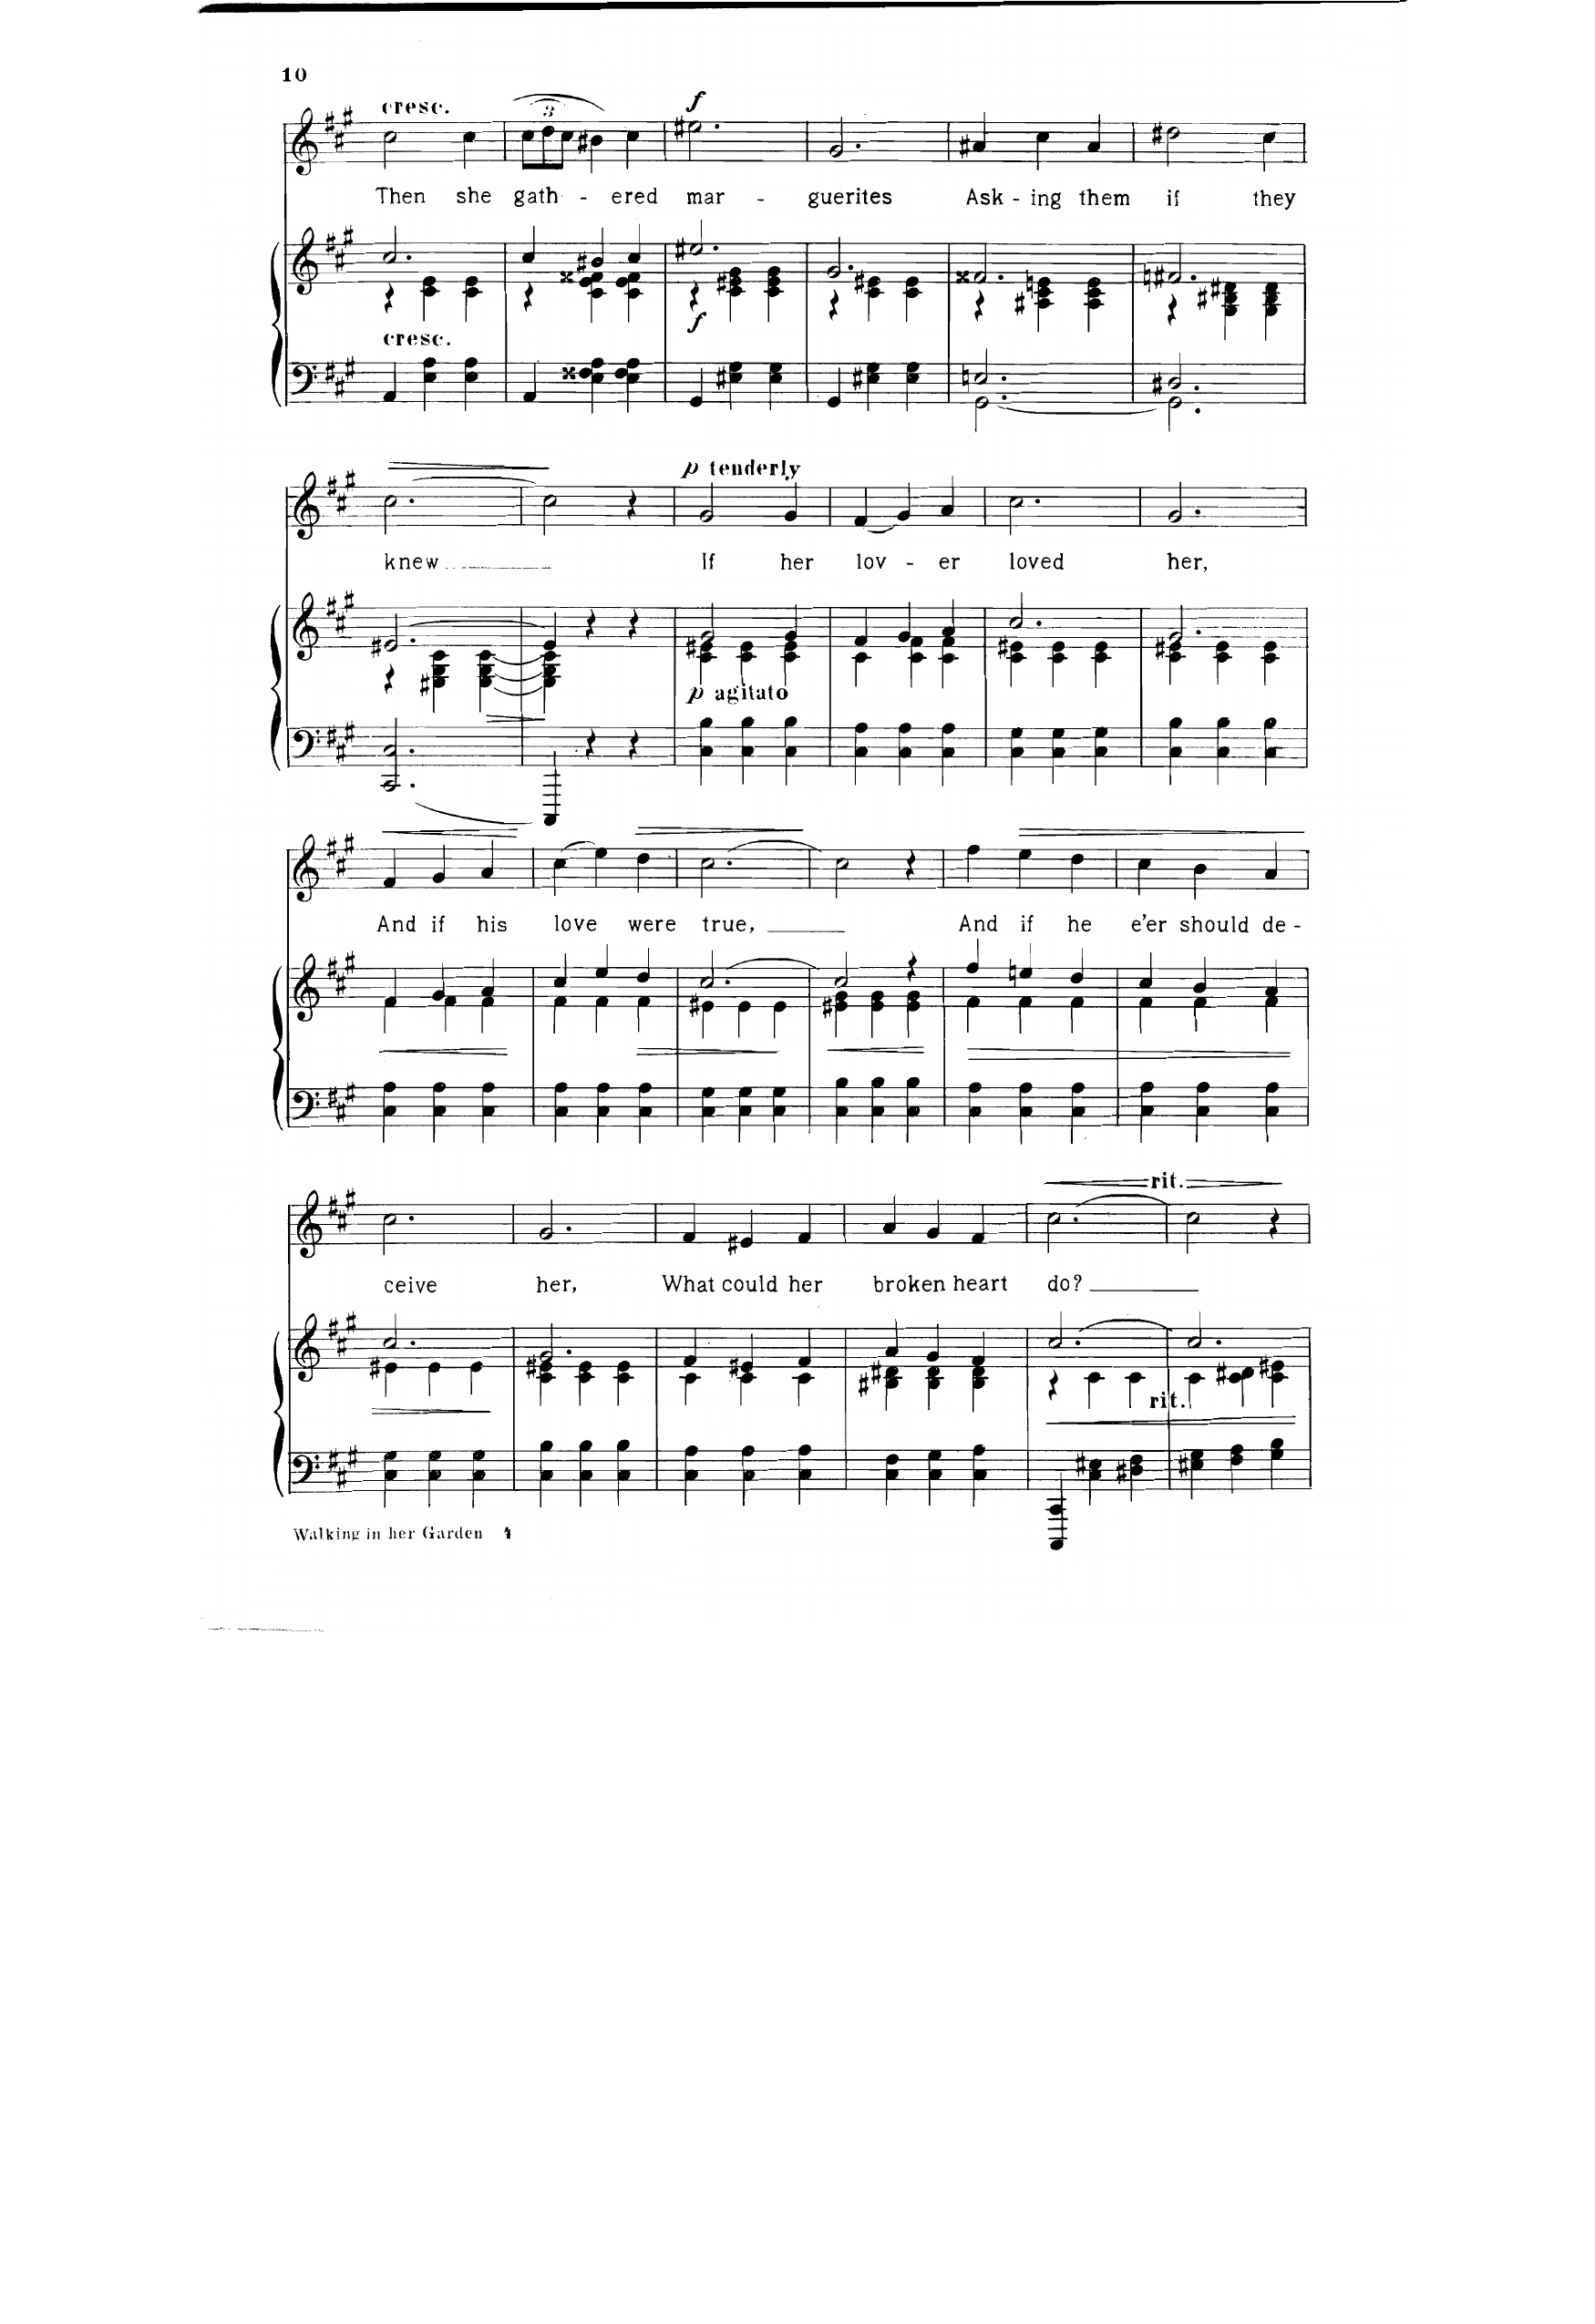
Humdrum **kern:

**kern	**kern	**dynam	**kern	**text	**dynam
*part2	*part2	*part2	*part1	*part1	*part1
*staff3	*staff2	*staff2/3	*staff1	*staff1	*staff1
*I"Piano	*	*	*I"Voice	*	*
*I'Pno	*	*	*	*	*
*clefF4	*clefG2	*	*clefG2	*	*
*k[f#c#g#]	*k[f#c#g#]	*	*k[f#c#g#]	*	*
*M3/4	*M3/4	*	*M3/4	*	*
=55	=55	=55	=55	=55	=55
*	*^	*	*	*	*
!	!	!	!	!LO:TX:a:i:t=cresc.	!	!
4AA/	2.cc#/	4r	.	2cc#\	Then	.
4E\ 4A\	.	4c#\ 4e\	.	.	.	.
4E\ 4A\	.	4c#\ 4e\	.	4cc#\	she	.
=56	=56	=56	=56	=56	=56	=56
4AA/	4cc#/	4r	.	(12cc#\L	gath-	.
.	.	.	.	12dd\	.	.
.	.	.	.	12cc#\J	.	.
4E\ 4F##X\ 4A\	4b#X/	4c#\ 4e\ 4f##X\	.	4b#X\)	.	.
4E\ 4F##\ 4A\	4cc#/	4c#\ 4e\ 4f##\	.	4cc#\	-ered	.
=57	=57	=57	=57	=57	=57	=57
!	!	!	!	!	!	!LO:DY:a
4GG#/	2.ee#X/	4r	.	2.ee#X\	mar-	f
4E#X\ 4G#\	.	4c#\ 4e#X\ 4g#\	.	.	.	.
4E#\ 4G#\	.	4c#\ 4e#\ 4g#\	.	.	.	.
=58	=58	=58	=58	=58	=58	=58
4GG#/	2.g#/	4r	.	2.g#/	-guerites	.
4E#X\ 4G#\	.	4c#\ 4e#X\	.	.	.	.
4E#\ 4G#\	.	4c#\ 4e#\	.	.	.	.
=59	=59	=59	=59	=59	=59	=59
*^	*	*	*	*	*	*
2.En/	[2.GG#\	2.f##X/	4r	.	4a#X/	Ask-	.
.	.	.	4A#X\ 4c#\ 4en\	.	4cc#\	-ing	.
.	.	.	4A#\ 4c#\ 4e\	.	4a#/	them	.
=60	=60	=60	=60	=60	=60	=60	=60
2.D#X/	2.GG#\]	2.f#X/	4r	.	2dd#X\	if	.
.	.	.	4G#\ 4B#X\ 4d#X\	.	.	.	.
.	.	.	4G#\ 4B#\ 4d#\	.	4cc#\	they	.
*v	*v	*	*	*	*	*	*
=61	=61	=61	=61	=61	=61	=61
!	!	!	!	!	!	!LO:HP:b
2.CC#/ 2.C#/	[2.e#X/	4r	.	[2.cc#\	knew	>
.	.	4E#X\ 4G#\ 4c#\	.	.	.	.
!	!	!	!LO:HP:b	!	!	!
.	.	[4E#\ [4G#\ [4c#\	>	.	.	.
*	*v	*v	*	*	*	*
.	.	.	.	.	]
=62	=62	=62	=62	=62	=62
*	*^	*	*	*	*
4CCC#/	4e#/]	4E#\] 4G#\] 4c#\]	.	2cc#\]	.	.
4r	4r	4r	]	.	.	.
4r	4r	4r	.	4r	.	.
=63	=63	=63	=63	=63	=63	=63
!	!	!	!LO:DY:b	!	!	!
!	!	!	!LO:DY:n=1:b	!	!	!LO:DY:a
!	!	!	!	!	!	!LO:DY:n=1:a
4C#\ 4B\	2g#/	4c#\ 4e#X\	p other-dynamics	2g#/	If	p other-dynamics
4C#\ 4B\	.	4c#\ 4e#\	.	.	.	.
4C#\ 4B\	4g#/	4c#\ 4e#\	.	4g#/	her	.
=64	=64	=64	=64	=64	=64	=64
4C#\ 4A\	4f#/	4c#\	.	(4f#/	lov-	.
4C#\ 4A\	4g#/	4c#\ 4f#\	.	4g#/)	.	.
4C#\ 4A\	4a/	4c#\ 4f#\	.	4a/	-er	.
=65	=65	=65	=65	=65	=65	=65
4C#\ 4G#\	2.cc#/	4c#\ 4e#X\	.	2.cc#\	loved	.
4C#\ 4G#\	.	4c#\ 4e#\	.	.	.	.
4C#\ 4G#\	.	4c#\ 4e#\	.	.	.	.
=66	=66	=66	=66	=66	=66	=66
4C#\ 4B\	2.g#/	4c#\ 4e#X\	.	2.g#/	her,	.
4C#\ 4B\	.	4c#\ 4e#\	.	.	.	.
4C#\ 4B\	.	4c#\ 4e#\	.	.	.	.
=67	=67	=67	=67	=67	=67	=67
!	!	!	!LO:HP:b	!	!	!LO:HP:b
4C#\ 4A\	4f#/	4f#\	<	4f#/	And	<
4C#\ 4A\	4g#/	4f#\	.	4g#/	if	.
4C#\ 4A\	4a/	4f#\	.	4a/	his	.
*	*v	*v	*	*	*	*
.	.	[	.	.	[
=68	=68	=68	=68	=68	=68
*	*^	*	*	*	*
4C#\ 4A\	4cc#/	4f#\	.	(4cc#\	love	.
4C#\ 4A\	4ee/	4f#\	.	4ee\)	.	.
!	!	!	!LO:HP:b	!	!	!LO:HP:b
4C#\ 4A\	4dd/	4f#\	>	4dd\	were	>
=69	=69	=69	=69	=69	=69	=69
4C#\ 4G#\	[2.cc#/	4e#X\	.	[2.cc#\	true,	.
4C#\ 4G#\	.	4e#\	.	.	.	.
4C#\ 4G#\	.	4e#\	]	.	.	.
*	*v	*v	*	*	*	*
.	.	.	.	.	]
=70	=70	=70	=70	=70	=70
!	!	!LO:HP:b	!	!	!
*	*^	*	*	*	*
4C#\ 4B\	2cc#/]	4e#X\ 4g#\	<	2cc#\]	.	.
4C#\ 4B\	.	4e#\ 4g#\	.	.	.	.
4C#\ 4B\	4r	4e#\ 4g#\	.	4r	.	.
*	*v	*v	*	*	*	*
.	.	[	.	.	.
=71	=71	=71	=71	=71	=71
!	!	!LO:HP:b	!	!	!
*	*^	*	*	*	*
4C#\ 4A\	4ff#/	4f#\	>	4ff#\	And	.
!	!	!	!	!	!	!LO:HP:b
4C#\ 4A\	4ee/	4f#\	.	4ee\	if	>
4C#\ 4A\	4dd/	4f#\	.	4dd\	he	.
=72	=72	=72	=72	=72	=72	=72
4C#\ 4A\	4cc#/	4f#\	.	4cc#\	e’er	.
4C#\ 4A\	4b/	4f#\	.	4b\	should	.
4C#\ 4A\	4a/	4f#\	.	4a/	de-	.
*	*v	*v	*	*	*	*
.	.	.	.	.	]
=73	=73	=73	=73	=73	=73
*	*^	*	*	*	*
4C#\ 4G#\	2.cc#/	4e#X\	.	2.cc#\	-ceive	.
4C#\ 4G#\	.	4e#\	.	.	.	.
4C#\ 4G#\	.	4e#\	]	.	.	.
=74	=74	=74	=74	=74	=74	=74
4C#\ 4B\	2.g#/	4c#\ 4e#X\	.	2.g#/	her,	.
4C#\ 4B\	.	4c#\ 4e#\	.	.	.	.
4C#\ 4B\	.	4c#\ 4e#\	.	.	.	.
=75	=75	=75	=75	=75	=75	=75
4C#\ 4A\	4f#/	4c#\	.	4f#/	What	.
4C#\ 4A\	4e#X/	4c#\	.	4e#X/	could	.
4C#\ 4A\	4f#/	4c#\	.	4f#/	her	.
=76	=76	=76	=76	=76	=76	=76
4C#\ 4F#\	4a/	4B#X\ 4d#X\	.	4a/	bro-	.
4C#\ 4G#\	4g#/	4B#\ 4d#\	.	4g#/	-ken	.
4C#\ 4A\	4f#/	4B#\ 4d#\	.	4f#/	heart	.
=77	=77	=77	=77	=77	=77	=77
!	!	!	!LO:HP:b	!	!	!LO:HP:b
4CCC#/ 4CC#/	[2.cc#/	4r	<	[2.cc#\	do?	<
4C#\ 4E#X\	.	4c#\	.	.	.	.
4D#X\ 4F#\	.	4c#\	.	.	.	.
*	*v	*v	*	*	*	*
.	.	.	.	.	[
=78	=78	=78	=78	=78	=78
*	*^	*	*	*	*
!	!	!	!	!LO:TX:i:t=rit.	!	!
!LO:TX:i:t=rit.	!	!	!	!	!	!
!	!	!	!	!	!	!LO:HP:b
4E#X\ 4G#\	2.cc#/]	4c#\	.	2cc#\]	.	>
4F#\ 4A\	.	4c#\ 4d#X\	.	.	.	.
4G#\ 4B\	.	4c#\ 4e#X\	.	4r	.	.
*	*v	*v	*	*	*	*
.	.	[	.	.	]
=	=	=	=	=	=
*-	*-	*-	*-	*-	*-
